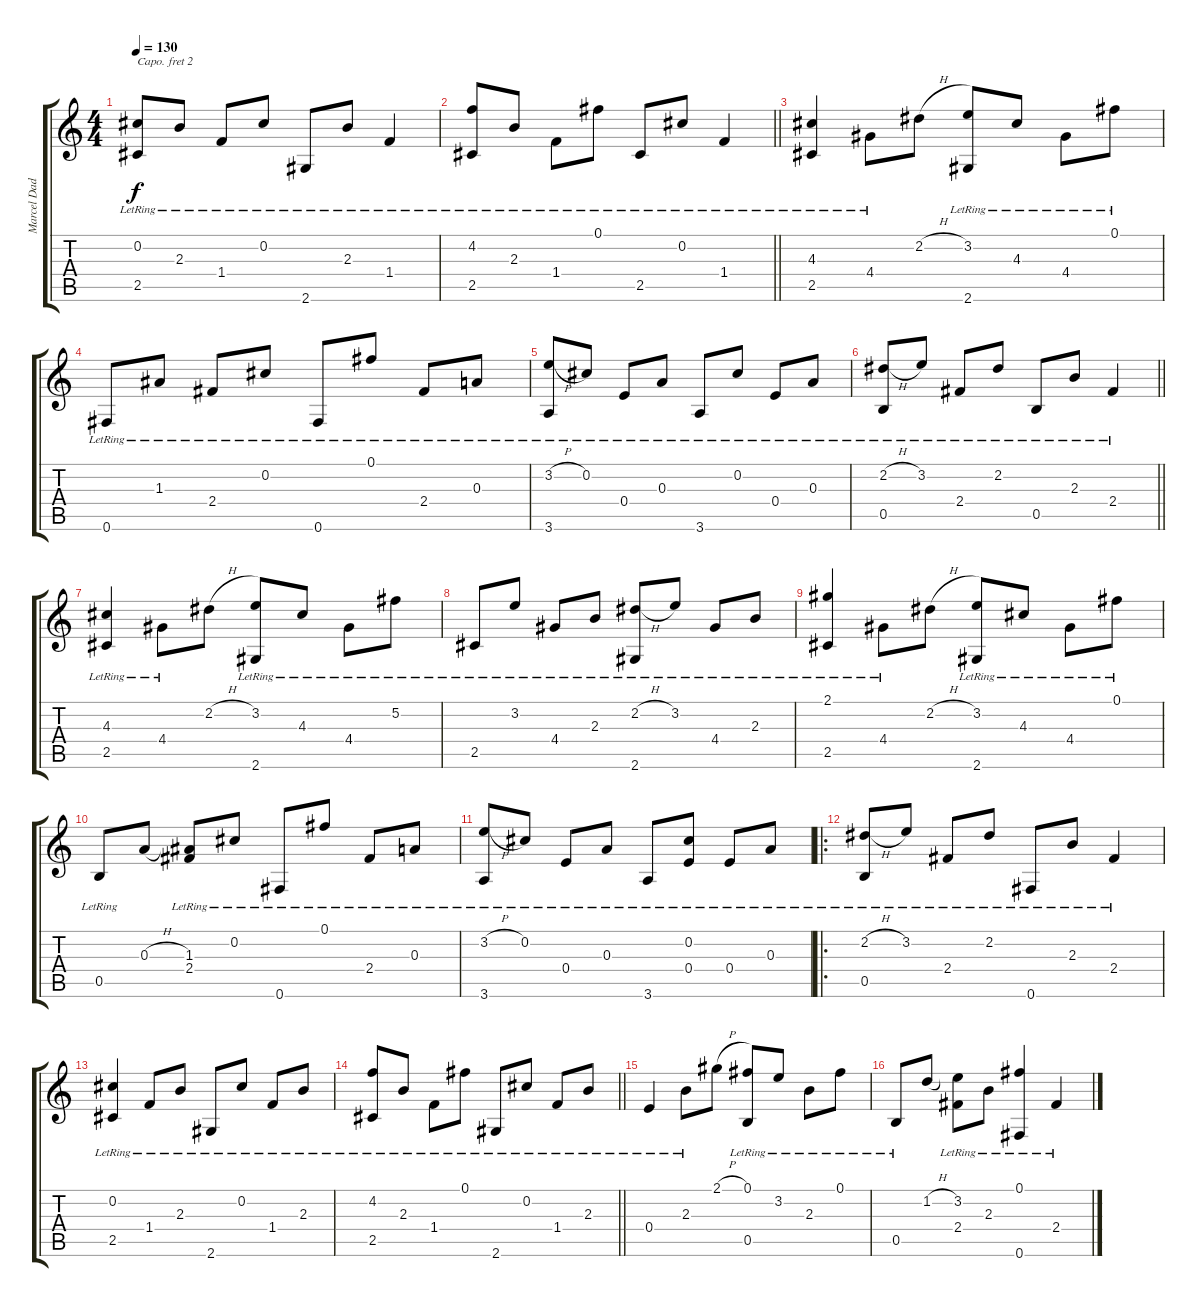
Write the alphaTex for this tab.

\track ("Marcel Dadi" "Marcel Dad") {instrument acousticguitarnylon}
\staff {score tabs}
\capo 2
\tuning (E4 B3 G3 D3 A2 E2) {hide}
\ts (4 4)
\tempo 130
\clef g2
\ks c
(0.2{lr} 2.5{lr}).8{dy f} 2.3{lr}.8 1.4{lr}.8 0.2{lr}.8 2.6{lr}.8 2.3{lr}.8 1.4{lr}.4 |
\barLineRight lightlight
(4.2{lr} 2.5{lr}).8 2.3{lr}.8 1.4{lr}.8 0.1{lr}.8 2.5{lr}.8 0.2{lr}.8 1.4{lr}.4 |
(4.3{lr} 2.5{lr}).4 4.4{lr}.8 2.2{h}.8 (3.2{lr} 2.6{lr}).8 4.3{lr}.8 4.4{lr}.8 0.1{lr}.8 |
0.6{lr}.8 1.3{lr}.8 2.4{lr}.8 0.2{lr}.8 0.6{lr}.8 0.1{lr}.8 2.4{lr}.8 0.3{lr}.8 |
(3.2{h} 3.6{lr}).8 0.2{lr}.8 0.4{lr}.8 0.3{lr}.8 3.6{lr}.8 0.2{lr}.8 0.4{lr}.8 0.3{lr}.8 |
\barLineRight lightlight
(2.2{h} 0.5{lr}).8 3.2{lr}.8 2.4{lr}.8 2.2{lr}.8 0.5{lr}.8 2.3{lr}.8 2.4{lr}.4 |
(4.3{lr} 2.5{lr}).4 4.4{lr}.8 2.2{h}.8 (3.2{lr} 2.6{lr}).8 4.3{lr}.8 4.4{lr}.8 5.2{lr}.8 |
2.5{lr}.8 3.2{lr}.8 4.4{lr}.8 2.3{lr}.8 (2.2{h} 2.6{lr}).8 3.2{lr}.8 4.4{lr}.8 2.3{lr}.8 |
(2.1{lr} 2.5{lr}).4 4.4{lr}.8 2.2{h}.8 (3.2{lr} 2.6{lr}).8 4.3{lr}.8 4.4{lr}.8 0.1{lr}.8 |
0.5{lr}.8 0.3{h}.8 (1.3{lr} 2.4{lr}).8 0.2{lr}.8 0.6{lr}.8 0.1{lr}.8 2.4{lr}.8 0.3{lr}.8 |
(3.2{h} 3.6{lr}).8 0.2{lr}.8 0.4{lr}.8 0.3{lr}.8 3.6{lr}.8 (0.2{lr} 0.4{lr}).8 0.4{lr}.8 0.3{lr}.8 |
\ro
(2.2{h} 0.5{lr}).8 3.2{lr}.8 2.4{lr}.8 2.2{lr}.8 0.6{lr}.8 2.3{lr}.8 2.4{lr}.4 |
(0.2{lr} 2.5{lr}).4 1.4{lr}.8 2.3{lr}.8 2.6{lr}.8 0.2{lr}.8 1.4{lr}.8 2.3{lr}.8 |
\barLineRight lightlight
(4.2{lr} 2.5{lr}).8 2.3{lr}.8 1.4{lr}.8 0.1{lr}.8 2.6{lr}.8 0.2{lr}.8 1.4{lr}.8 2.3{lr}.8 |
0.4{lr}.4 2.3{lr}.8 2.1{h}.8 (0.1{lr} 0.5{lr}).8 3.2{lr}.8 2.3{lr}.8 0.1{lr}.8 |
0.5{lr}.8 1.2{h}.8 (3.2{lr} 2.4{lr}).8 2.3{lr}.8 (0.1{lr} 0.6{lr}).4 2.4{lr}.4
